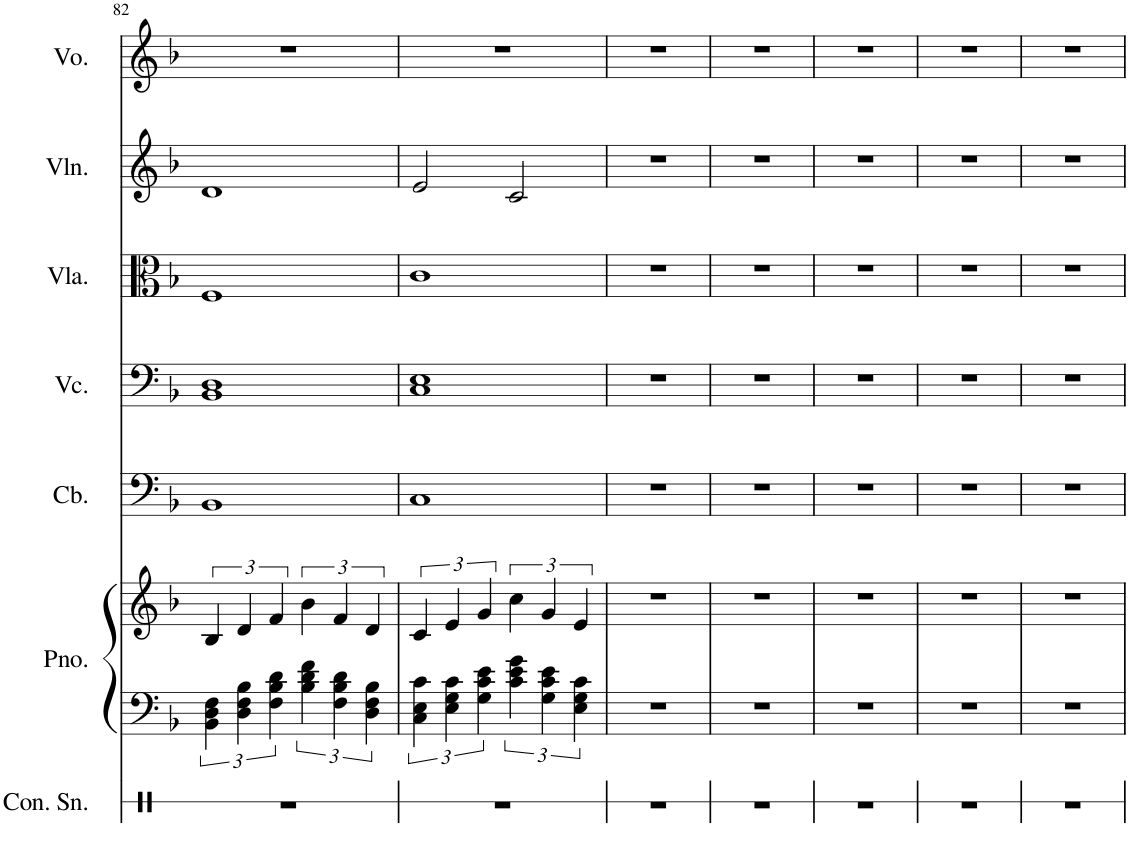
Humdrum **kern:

**kern	**kern	**kern	**kern	**kern	**kern	**kern	**kern
*part7	*part6	*part6	*part5	*part4	*part3	*part2	*part1
*staff8	*staff7	*staff6	*staff5	*staff4	*staff3	*staff2	*staff1
*I"Concert Snare Drum	*I"Piano	*	*I"Contrabass	*I"Violoncello	*I"Viola	*I"Violin	*I"Voice
*I'Con. Sn.	*I'Pno.	*	*I'Cb.	*I'Vc.	*I'Vla.	*I'Vln.	*I'Vo.
!!LO:PB:g=z
*clefX	*clefF4	*clefG2	*clefF4	*clefF4	*clefC3	*clefG2	*clefG2
*	*	*	*Trd7c12	*	*	*	*
*k[]	*k[b-]	*k[b-]	*k[b-]	*k[b-]	*k[b-]	*k[b-]	*k[b-]
*M4/4	*M4/4	*M4/4	*M4/4	*M4/4	*M4/4	*M4/4	*M4/4
=82	=82	=82	=82	=82	=82	=82	=82
1r	6BB-\ 6D\ 6F\	6B-/	1BB-	1BB- 1D	1F	1d	1r
.	6D\ 6F\ 6B-\	6d/	.	.	.	.	.
.	6F\ 6B-\ 6d\	6f/	.	.	.	.	.
.	6B-\ 6d\ 6f\	6b-\	.	.	.	.	.
.	6F\ 6B-\ 6d\	6f/	.	.	.	.	.
.	6D\ 6F\ 6B-\	6d/	.	.	.	.	.
=83	=83	=83	=83	=83	=83	=83	=83
1r	6C\ 6E\ 6c\	6c/	1C	1C 1E	1c	2e/	1r
.	6E\ 6G\ 6c\	6e/	.	.	.	.	.
.	6G\ 6c\ 6e\	6g/	.	.	.	.	.
.	6c\ 6e\ 6g\	6cc\	.	.	.	2c/	.
.	6G\ 6c\ 6e\	6g/	.	.	.	.	.
.	6E\ 6G\ 6c\	6e/	.	.	.	.	.
=84	=84	=84	=84	=84	=84	=84	=84
1r	1r	1r	1r	1r	1r	1r	1r
=85	=85	=85	=85	=85	=85	=85	=85
1r	1r	1r	1r	1r	1r	1r	1r
=86	=86	=86	=86	=86	=86	=86	=86
1r	1r	1r	1r	1r	1r	1r	1r
=87	=87	=87	=87	=87	=87	=87	=87
1r	1r	1r	1r	1r	1r	1r	1r
=88	=88	=88	=88	=88	=88	=88	=88
1r	1r	1r	1r	1r	1r	1r	1r
=	=	=	=	=	=	=	=
*-	*-	*-	*-	*-	*-	*-	*-
